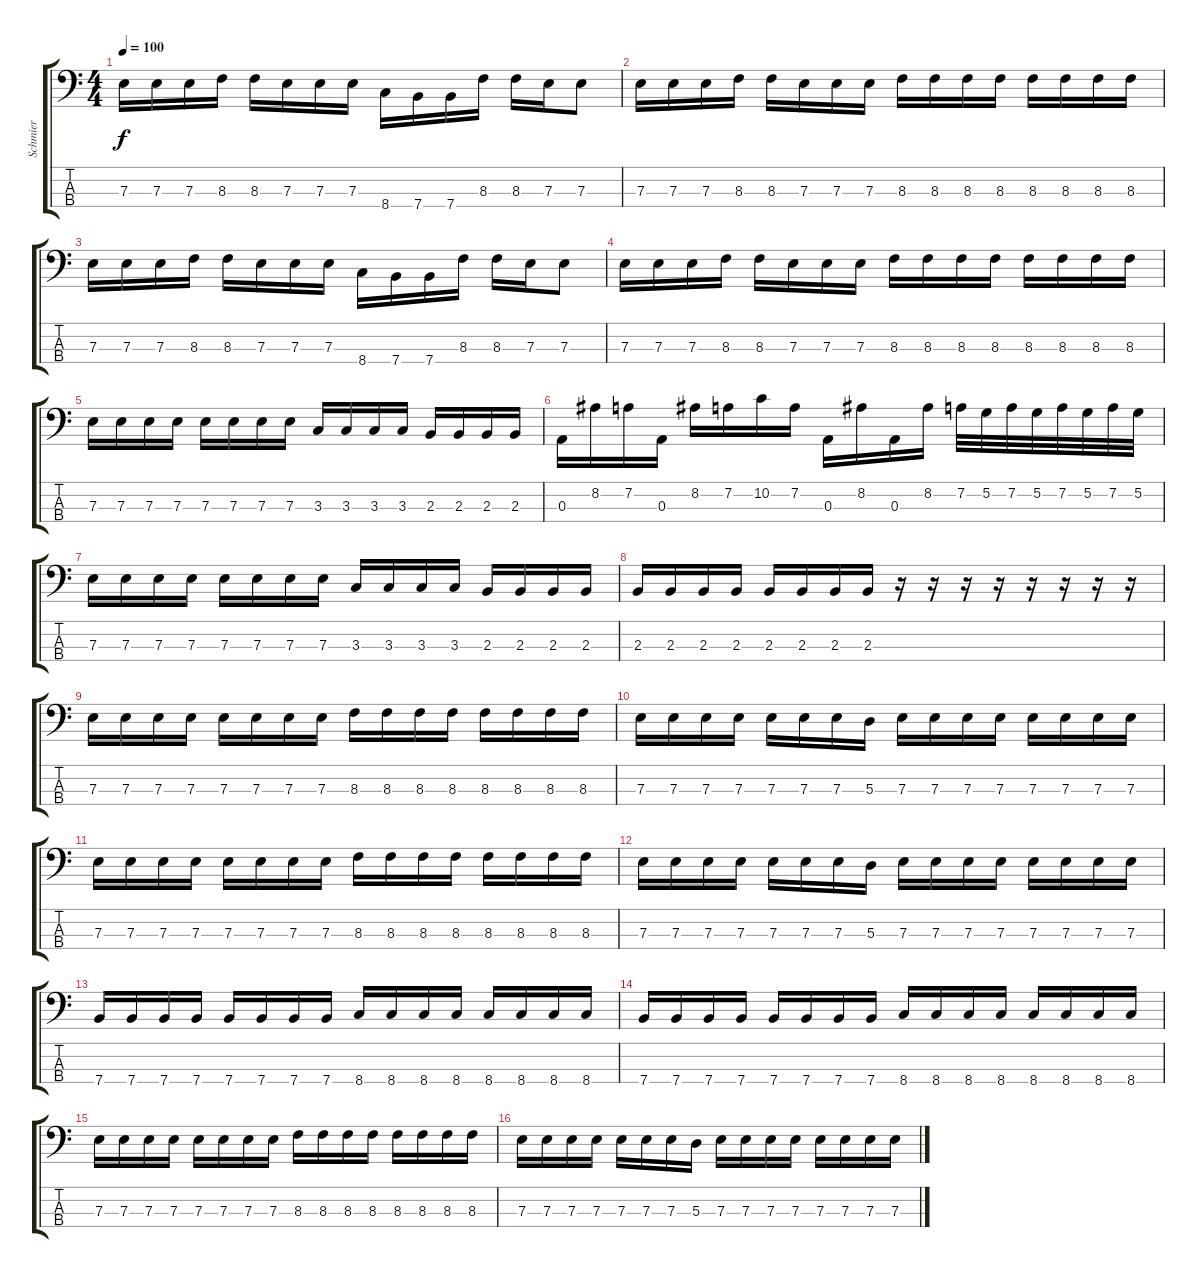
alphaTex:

\track ("Schmier" "Schmier") {instrument electricbasspick}
\staff {score tabs}
\tuning (G2 D2 A1 E1) {hide}
\ts (4 4)
\tempo 100
\clef f4
\ks c
7.3.16{dy f} 7.3.16 7.3.16 8.3.16 8.3.16 7.3.16 7.3.16 7.3.16 8.4.16 7.4.16 7.4.16 8.3.16 8.3.16 7.3.16 7.3.8 |
7.3.16 7.3.16 7.3.16 8.3.16 8.3.16 7.3.16 7.3.16 7.3.16 8.3.16 8.3.16 8.3.16 8.3.16 8.3.16 8.3.16 8.3.16 8.3.16 |
7.3.16 7.3.16 7.3.16 8.3.16 8.3.16 7.3.16 7.3.16 7.3.16 8.4.16 7.4.16 7.4.16 8.3.16 8.3.16 7.3.16 7.3.8 |
7.3.16 7.3.16 7.3.16 8.3.16 8.3.16 7.3.16 7.3.16 7.3.16 8.3.16 8.3.16 8.3.16 8.3.16 8.3.16 8.3.16 8.3.16 8.3.16 |
7.3.16 7.3.16 7.3.16 7.3.16 7.3.16 7.3.16 7.3.16 7.3.16 3.3.16 3.3.16 3.3.16 3.3.16 2.3.16 2.3.16 2.3.16 2.3.16 |
0.3.16 8.2.16 7.2.16 0.3.16 8.2.16 7.2.16 10.2.16 7.2.16 0.3.16 8.2.16 0.3.16 8.2.16 7.2.32 5.2.32 7.2.32 5.2.32 7.2.32 5.2.32 7.2.32 5.2.32 |
7.3.16 7.3.16 7.3.16 7.3.16 7.3.16 7.3.16 7.3.16 7.3.16 3.3.16 3.3.16 3.3.16 3.3.16 2.3.16 2.3.16 2.3.16 2.3.16 |
2.3.16 2.3.16 2.3.16 2.3.16 2.3.16 2.3.16 2.3.16 2.3.16 r.16 r.16 r.16 r.16 r.16 r.16 r.16 r.16 |
7.3.16 7.3.16 7.3.16 7.3.16 7.3.16 7.3.16 7.3.16 7.3.16 8.3.16 8.3.16 8.3.16 8.3.16 8.3.16 8.3.16 8.3.16 8.3.16 |
7.3.16 7.3.16 7.3.16 7.3.16 7.3.16 7.3.16 7.3.16 5.3.16 7.3.16 7.3.16 7.3.16 7.3.16 7.3.16 7.3.16 7.3.16 7.3.16 |
7.3.16 7.3.16 7.3.16 7.3.16 7.3.16 7.3.16 7.3.16 7.3.16 8.3.16 8.3.16 8.3.16 8.3.16 8.3.16 8.3.16 8.3.16 8.3.16 |
7.3.16 7.3.16 7.3.16 7.3.16 7.3.16 7.3.16 7.3.16 5.3.16 7.3.16 7.3.16 7.3.16 7.3.16 7.3.16 7.3.16 7.3.16 7.3.16 |
7.4.16 7.4.16 7.4.16 7.4.16 7.4.16 7.4.16 7.4.16 7.4.16 8.4.16 8.4.16 8.4.16 8.4.16 8.4.16 8.4.16 8.4.16 8.4.16 |
7.4.16 7.4.16 7.4.16 7.4.16 7.4.16 7.4.16 7.4.16 7.4.16 8.4.16 8.4.16 8.4.16 8.4.16 8.4.16 8.4.16 8.4.16 8.4.16 |
7.3.16 7.3.16 7.3.16 7.3.16 7.3.16 7.3.16 7.3.16 7.3.16 8.3.16 8.3.16 8.3.16 8.3.16 8.3.16 8.3.16 8.3.16 8.3.16 |
7.3.16 7.3.16 7.3.16 7.3.16 7.3.16 7.3.16 7.3.16 5.3.16 7.3.16 7.3.16 7.3.16 7.3.16 7.3.16 7.3.16 7.3.16 7.3.16
